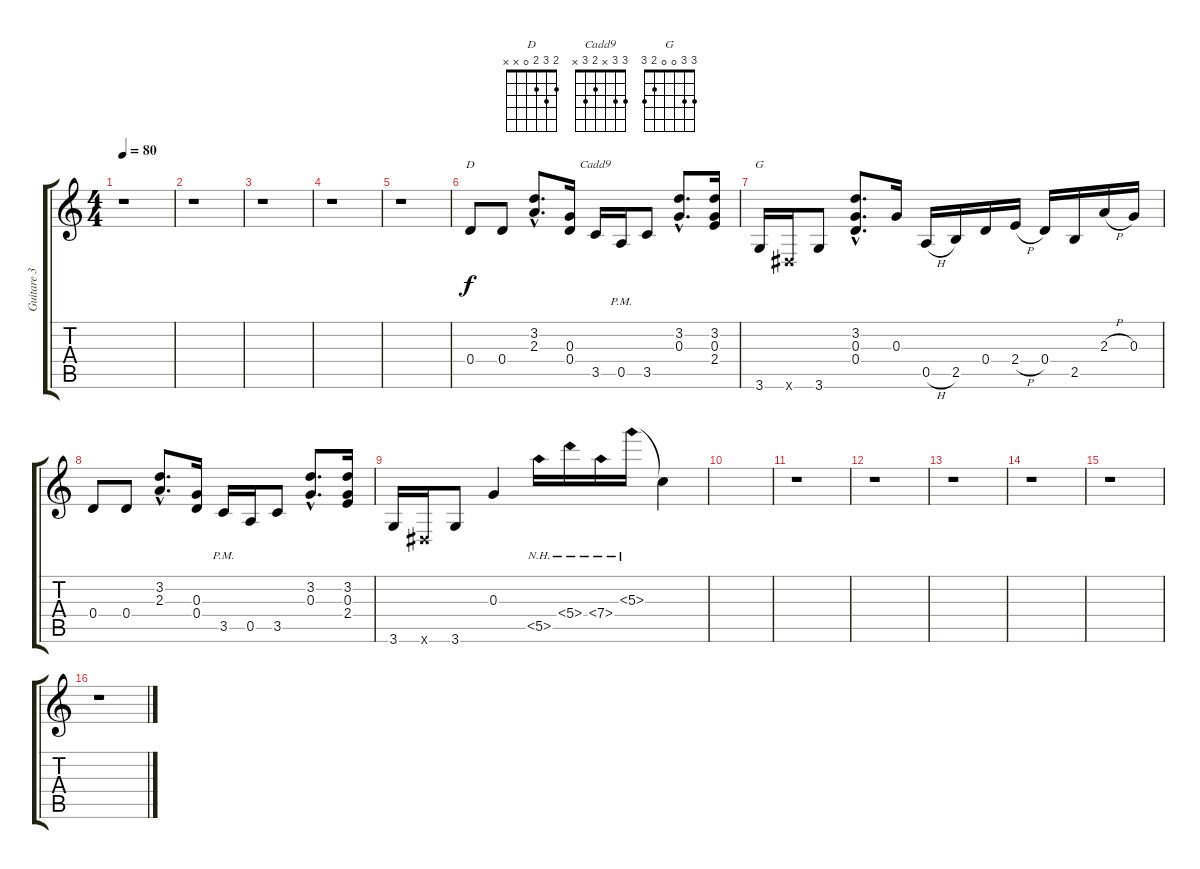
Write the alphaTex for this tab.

\track ("Guitare 3" "Guitare 3") {instrument overdrivenguitar}
\staff {score tabs}
\tuning (E4 B3 G3 D3 A2 E2) {hide}
\chord ("D" 2 3 2 0 x x)
\chord ("Cadd9" 3 3 x 2 3 x)
\chord ("G" 3 3 0 0 2 3)
\ts (4 4)
\tempo 80
\clef g2
\ks c
r.1{dy f instrument overdrivenguitar} |
r.1 |
r.1 |
r.1 |
r.1 |
0.4.8{ch "D"} 0.4.8 (3.2{hac} 2.3{hac}).8{d} (0.3 0.4).16 3.5.16{ch "Cadd9"} 0.5{pm}.16 3.5.8 (3.2{hac} 0.3{hac}).8{d} (3.2 0.3 2.4).16 |
3.6.16{ch "G"} -1.6{x}.16 3.6.8 (3.2{hac} 0.3{hac} 0.4{hac}).8{d} 0.3.16 0.5{h}.16 2.5.16 0.4.16 2.4{h}.16 0.4.16 2.5.16 2.3{h}.16 0.3.16 |
0.4.8 0.4.8 (3.2{hac} 2.3{hac}).8{d} (0.3 0.4).16 3.5{pm}.16 0.5.16 3.5.8 (3.2{hac} 0.3{hac}).8{d} (3.2 0.3 2.4).16 |
3.6.16 -1.6{x}.16 3.6.8 0.3.4 5.5{nh}.16 5.4{nh}.16 7.4{nh}.16 5.3{nh}.16 5.3{t}.4 |
|
r.1 |
r.1 |
r.1 |
r.1 |
r.1 |
r.1
